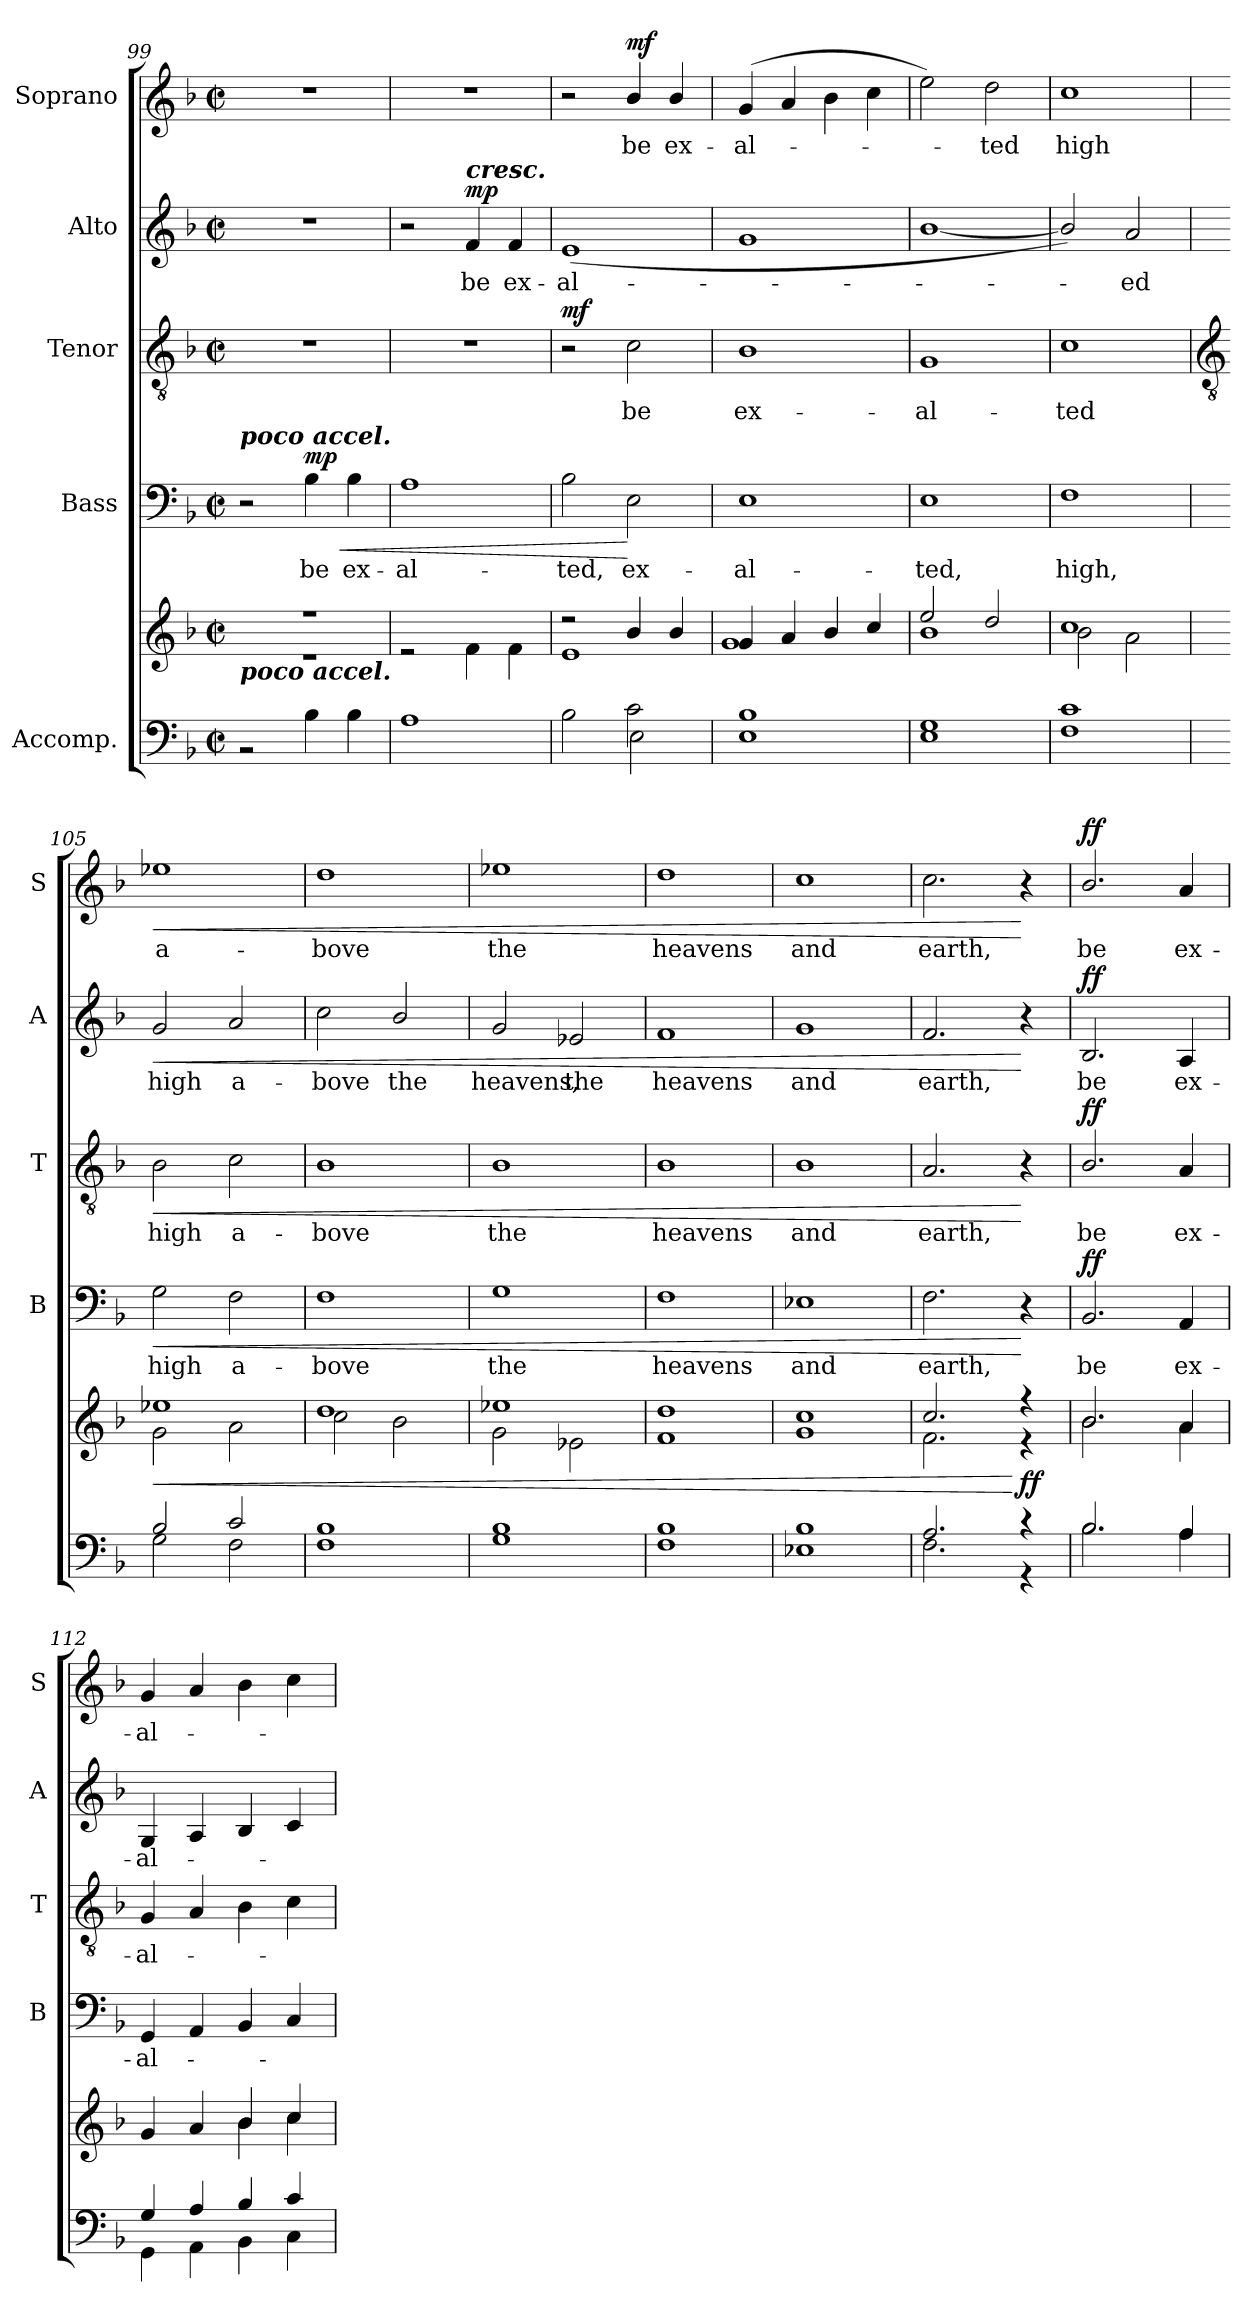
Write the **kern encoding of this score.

**kern	**kern	**dynam	**kern	**text	**dynam	**kern	**text	**dynam	**kern	**text	**dynam	**kern	**text	**dynam
*part5	*part5	*part5	*part4	*part4	*part4	*part3	*part3	*part3	*part2	*part2	*part2	*part1	*part1	*part1
*staff6	*staff5	*staff5/6	*staff4	*staff4	*staff4	*staff3	*staff3	*staff3	*staff2	*staff2	*staff2	*staff1	*staff1	*staff1
*I"Accomp.	*	*	*I"Bass	*	*	*I"Tenor	*	*	*I"Alto	*	*	*I"Soprano	*	*
*	*	*	*I'B	*	*	*I'T	*	*	*I'A	*	*	*I'S	*	*
*clefF4	*clefG2	*	*clefF4	*	*	*clefGv2	*	*	*clefG2	*	*	*clefG2	*	*
*k[b-]	*k[b-]	*	*k[b-]	*	*	*k[b-]	*	*	*k[b-]	*	*	*k[b-]	*	*
*F:	*F:	*	*F:	*	*	*F:	*	*	*F:	*	*	*F:	*	*
*M2/2	*M2/2	*	*M2/2	*	*	*M2/2	*	*	*M2/2	*	*	*M2/2	*	*
*met(c|)	*met(c|)	*	*met(c|)	*	*	*met(c|)	*	*	*met(c|)	*	*	*met(c|)	*	*
=99	=99	=99	=99	=99	=99	=99	=99	=99	=99	=99	=99	=99	=99	=99
*^	*^	*	*	*	*	*	*	*	*	*	*	*	*	*
!	!	!	!	!	!LO:TX:a:Bi:t=poco accel.	!	!	!	!	!	!	!	!	!	!	!
!	!	!LO:TX:b:Bi:t=poco accel.	!	!	!	!	!	!	!	!	!	!	!	!	!	!
1ryy	2r	1r	1r	.	2r	.	.	1r	.	.	1r	.	.	1r	.	.
!	!	!	!	!	!	!LO:LY:b	!LO:HP:b	!	!	!	!	!	!	!	!	!
!	!	!	!	!	!	!	!LO:DY:n=1:b	!	!	!	!	!	!	!	!	!
.	4B-\	.	.	.	4B-	be	< mp	.	.	.	.	.	.	.	.	.
!	!	!	!	!	!	!LO:LY:b	!	!	!	!	!	!	!	!	!	!
.	4B-\	.	.	.	4B-	ex-	.	.	.	.	.	.	.	.	.	.
=100	=100	=100	=100	=100	=100	=100	=100	=100	=100	=100	=100	=100	=100	=100	=100	=100
!	!	!	!	!	!	!LO:LY:b	!	!	!	!	!	!	!	!	!	!
1ryy	1A\	1ryy	2r	.	1A	-al-	.	1r	.	.	2r	.	.	1r	.	.
!	!	!	!	!	!	!	!	!	!	!	!LO:TX:a:Bi:t=cresc.	!	!	!	!	!
!	!	!	!	!	!	!	!	!	!	!	!	!LO:LY:b	!LO:DY:b	!	!	!
.	.	.	4f\	.	.	.	.	.	.	.	4f	be	mp	.	.	.
!	!	!	!	!	!	!	!	!	!	!	!	!LO:LY:b	!	!	!	!
.	.	.	4f\	.	.	.	.	.	.	.	4f	ex-	.	.	.	.
=101	=101	=101	=101	=101	=101	=101	=101	=101	=101	=101	=101	=101	=101	=101	=101	=101
!	!	!	!	!	!	!LO:LY:b	!	!	!	!LO:DY:b	!	!LO:LY:b	!	!	!	!
2ryy	2B-\	2r	1e\	.	2B-	-ted,	.	2r	.	mf	(<1e	-al-	.	2r	.	.
!	!	!	!	!	!	!LO:LY:b	!	!	!LO:LY:b	!	!	!	!	!	!LO:LY:b	!LO:DY:b
2c\	2E\	4b-/	.	.	2E	ex-	[	2c	be	.	.	.	.	4b-/	be	mf
!	!	!	!	!	!	!	!	!	!	!	!	!	!	!	!LO:LY:b	!
.	.	4b-/	.	.	.	.	.	.	.	.	.	.	.	4b-/	ex-	.
=102	=102	=102	=102	=102	=102	=102	=102	=102	=102	=102	=102	=102	=102	=102	=102	=102
!	!	!	!	!	!	!LO:LY:b	!	!	!LO:LY:b	!	!	!	!	!	!LO:LY:b	!
1B-/	1E\	4g/	1g\	.	1E	-al-	.	1B-	ex-	.	1g	.	.	(<4g	-al-	.
.	.	4a/	.	.	.	.	.	.	.	.	.	.	.	4a	.	.
.	.	4b-/	.	.	.	.	.	.	.	.	.	.	.	4b-	.	.
.	.	4cc/	.	.	.	.	.	.	.	.	.	.	.	4cc	.	.
=103	=103	=103	=103	=103	=103	=103	=103	=103	=103	=103	=103	=103	=103	=103	=103	=103
!	!	!	!	!	!	!LO:LY:b	!	!	!LO:LY:b	!	!	!	!	!	!	!
1G/	1E\	2ee/	1b-\	.	1E	-ted,	.	1G	-al-	.	[1b-/	.	.	2ee)	.	.
!	!	!	!	!	!	!	!	!	!	!	!	!	!	!	!LO:LY:b	!
.	.	2dd/	.	.	.	.	.	.	.	.	.	.	.	2dd	ted	.
=104	=104	=104	=104	=104	=104	=104	=104	=104	=104	=104	=104	=104	=104	=104	=104	=104
!	!	!	!	!	!	!LO:LY:b	!	!	!LO:LY:b	!	!	!	!	!	!LO:LY:b	!
1c/	1F\	1cc/	2b-\	.	1F	high,	.	1c	-ted	.	2b-/])	.	.	1cc	high	.
!	!	!	!	!	!	!	!	!	!	!	!	!LO:LY:b	!	!	!	!
.	.	.	2a\	.	.	.	.	.	.	.	2a	ed	.	.	.	.
!!LO:LB:g=z
=105	=105	=105	=105	=105	=105	=105	=105	=105	=105	=105	=105	=105	=105	=105	=105	=105
*	*	*	*	*	*	*	*	*clefGv2	*	*	*	*	*	*	*	*
!	!	!	!	!LO:HP:b	!	!LO:LY:b	!LO:HP:b	!	!LO:LY:b	!LO:HP:b	!	!LO:LY:b	!LO:HP:b	!	!LO:LY:b	!LO:HP:b
2B-/	2G\	1ee-X/	2g\	<	2G	high	<	2B-	high	<	2g	high	<	1ee-X	a-	<
!	!	!	!	!	!	!LO:LY:b	!	!	!LO:LY:b	!	!	!LO:LY:b	!	!	!	!
2c/	2F\	.	2a\	.	2F	a-	.	2c	a-	.	2a	a-	.	.	.	.
=106	=106	=106	=106	=106	=106	=106	=106	=106	=106	=106	=106	=106	=106	=106	=106	=106
!	!	!	!	!	!	!LO:LY:b	!	!	!LO:LY:b	!	!	!LO:LY:b	!	!	!LO:LY:b	!
1B-/	1F\	1dd/	2cc\	.	1F	-bove	.	1B-	-bove	.	2cc	-bove	.	1dd	-bove	.
!	!	!	!	!	!	!	!	!	!	!	!	!LO:LY:b	!	!	!	!
.	.	.	2b-\	.	.	.	.	.	.	.	2b-/	the	.	.	.	.
=107	=107	=107	=107	=107	=107	=107	=107	=107	=107	=107	=107	=107	=107	=107	=107	=107
!	!	!	!	!	!	!LO:LY:b	!	!	!LO:LY:b	!	!	!LO:LY:b	!	!	!LO:LY:b	!
1B-/	1G\	1ee-X/	2g\	.	1G	the	.	1B-	the	.	2g	heavens,	.	1ee-X	the	.
!	!	!	!	!	!	!	!	!	!	!	!	!LO:LY:b	!	!	!	!
.	.	.	2e-X\	.	.	.	.	.	.	.	2e-X	the	.	.	.	.
=108	=108	=108	=108	=108	=108	=108	=108	=108	=108	=108	=108	=108	=108	=108	=108	=108
!	!	!	!	!	!	!LO:LY:b	!	!	!LO:LY:b	!	!	!LO:LY:b	!	!	!LO:LY:b	!
1B-/	1F\	1dd/	1f\	.	1F	heavens	.	1B-	heavens	.	1f	heavens	.	1dd	heavens	.
=109	=109	=109	=109	=109	=109	=109	=109	=109	=109	=109	=109	=109	=109	=109	=109	=109
!	!	!	!	!	!	!LO:LY:b	!	!	!LO:LY:b	!	!	!LO:LY:b	!	!	!LO:LY:b	!
1B-/	1E-X\	1cc/	1g\	.	1E-X	and	.	1B-	and	.	1g	and	.	1cc	and	.
=110	=110	=110	=110	=110	=110	=110	=110	=110	=110	=110	=110	=110	=110	=110	=110	=110
!	!	!	!	!	!	!LO:LY:b	!	!	!LO:LY:b	!	!	!LO:LY:b	!	!	!LO:LY:b	!
2.A/	2.F\	2.cc/	2.f\	.	2.F	earth,	.	2.A	earth,	.	2.f	earth,	.	2.cc	earth,	.
!	!	!	!	!LO:DY:n=1:b	!	!	!	!	!	!	!	!	!	!	!	!
4r	4r	4r	4r	[ ff	4r	.	[	4r	.	[	4r	.	[	4r	.	[
=111	=111	=111	=111	=111	=111	=111	=111	=111	=111	=111	=111	=111	=111	=111	=111	=111
!	!	!	!	!	!	!LO:LY:b	!LO:DY:b	!	!LO:LY:b	!LO:DY:b	!	!LO:LY:b	!LO:DY:b	!	!LO:LY:b	!LO:DY:b
2.B-/	2.B-\	2.b-/	2.b-\	.	2.BB-	be	ff	2.B-/	be	ff	2.B-	be	ff	2.b-/	be	ff
!	!	!	!	!	!	!LO:LY:b	!	!	!LO:LY:b	!	!	!LO:LY:b	!	!	!LO:LY:b	!
4A/	4A\	4a/	4a\	.	4AA	ex-	.	4A	ex-	.	4A	ex-	.	4a	ex-	.
=112	=112	=112	=112	=112	=112	=112	=112	=112	=112	=112	=112	=112	=112	=112	=112	=112
!	!	!	!	!	!	!LO:LY:b	!	!	!LO:LY:b	!	!	!LO:LY:b	!	!	!LO:LY:b	!
4G/	4GG\	4g/	2ryy	.	4GG	-al-	.	4G	-al-	.	4G	-al-	.	4g	-al-	.
4A/	4AA\	4a/	.	.	4AA	.	.	4A	.	.	4A	.	.	4a	.	.
4B-/	4BB-\	4b-/	4b-\	.	4BB-	.	.	4B-	.	.	4B-	.	.	4b-	.	.
4c/	4C\	4cc/	4cc\	.	4C	.	.	4c	.	.	4c	.	.	4cc	.	.
*v	*v	*	*	*	*	*	*	*	*	*	*	*	*	*	*	*
*	*v	*v	*	*	*	*	*	*	*	*	*	*	*	*	*
=	=	=	=	=	=	=	=	=	=	=	=	=	=	=
*-	*-	*-	*-	*-	*-	*-	*-	*-	*-	*-	*-	*-	*-	*-
